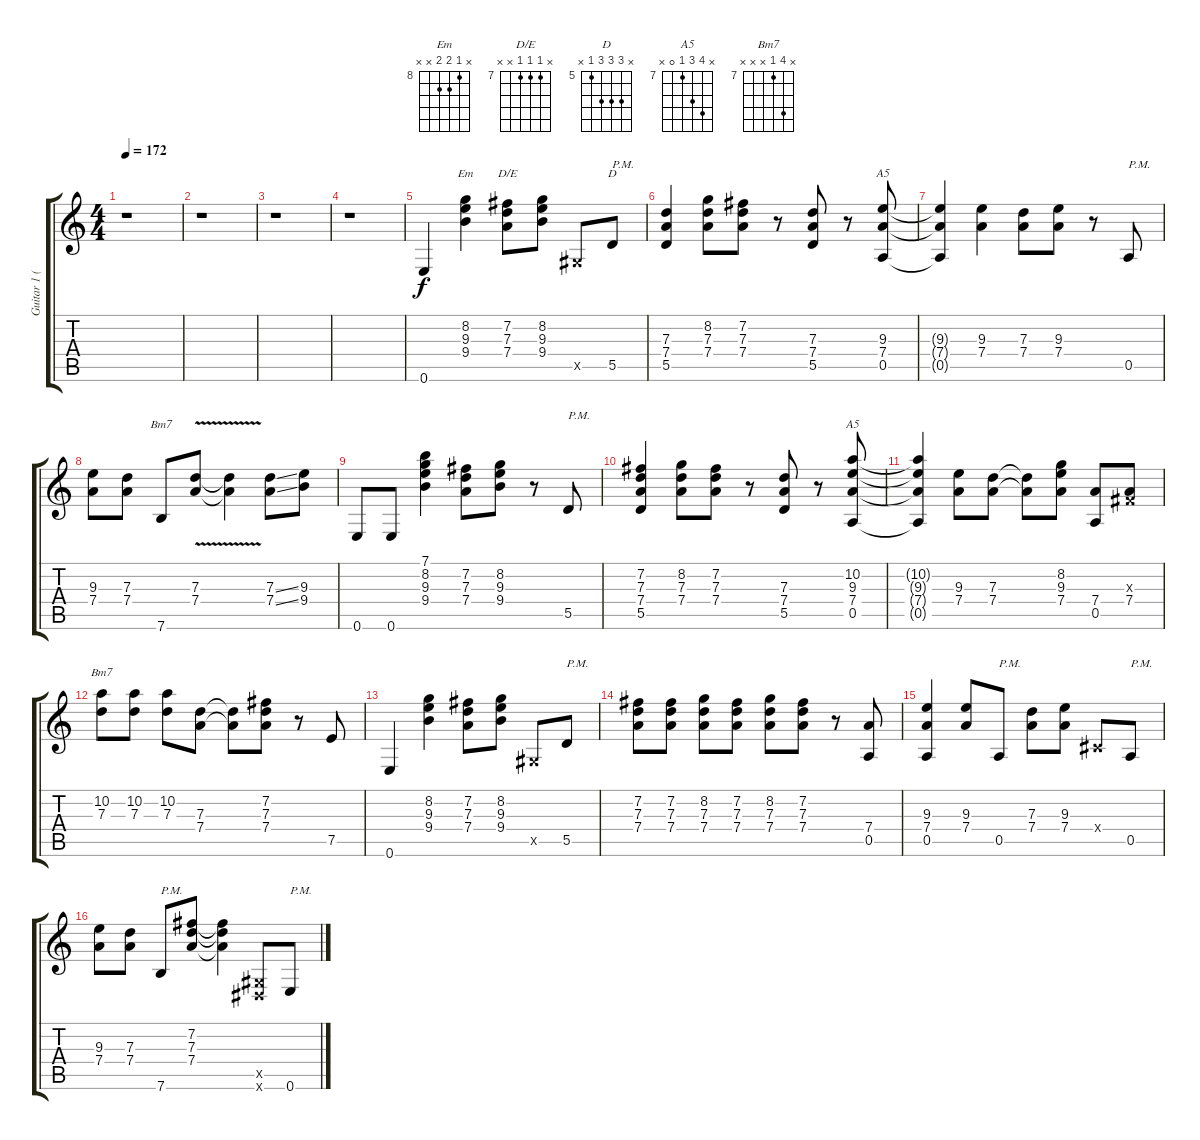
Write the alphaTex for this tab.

\track ("Guitar 1 (Rythm.)" "Guitar 1 (") {instrument distortionguitar}
\staff {score tabs}
\tuning (E4 B3 G3 D3 A2 E2) {hide}
\chord ("Em" x 8 9 9 x x) {firstfret 8}
\chord ("D/E" x 7 7 7 x x) {firstfret 7}
\chord ("D" x 7 7 7 5 x) {firstfret 5}
\chord ("A5" x x 9 7 0 x) {firstfret 7}
\chord ("Bm7" x x 7 7 x 7) {firstfret 7}
\chord ("A5" x 10 9 7 0 x) {firstfret 7}
\chord ("Bm7" x 10 7 x x x) {firstfret 7}
\ts (4 4)
\tempo 172
\clef g2
\ks c
r.1{dy f instrument distortionguitar} |
r.1 |
r.1 |
r.1 |
0.6.4 (8.2 9.3 9.4).4{ch "Em"} (7.2 7.3 7.4).8{ch "D/E"} (8.2 9.3 9.4).8 -1.5{x}.8 5.5.8{ch "D" txt "P.M."} |
(7.3 7.4 5.5).4 (8.2 7.3 7.4).8 (7.2 7.3 7.4).8 r.8 (7.3 7.4 5.5).8 r.8 (9.3 7.4 0.5).8{ch "A5"} |
(9.3{t} 7.4{t} 0.5{t}).4 (9.3 7.4).4 (7.3 7.4).8 (9.3 7.4).8 r.8 0.5.8{txt "P.M."} |
(9.3 7.4).8 (7.3 7.4).8 7.6.8{ch "Bm7"} (7.3{v} 7.4{v}).8 (7.3{t} 7.4{t}).4 (7.3{ss} 7.4{ss}).8 (9.3 9.4).8 |
0.6.8 0.6.8 (7.1 8.2 9.3 9.4).4 (7.2 7.3 7.4).8 (8.2 9.3 9.4).8 r.8 5.5.8{txt "P.M."} |
(7.2 7.3 7.4 5.5).4 (8.2 7.3 7.4).8 (7.2 7.3 7.4).8 r.8 (7.3 7.4 5.5).8 r.8 (10.2 9.3 7.4 0.5).8{ch "A5"} |
(10.2{t} 9.3{t} 7.4{t} 0.5{t}).4 (9.3 7.4).8 (7.3 7.4).8 (7.3{t} 7.4{t}).8 (8.2 9.3 7.4).8 (7.4 0.5).8 (-1.3{x} 7.4).8 |
(10.2 7.3).8{ch "Bm7"} (10.2 7.3).8 (10.2 7.3).8 (7.3 7.4).8 (7.3{t} 7.4{t}).8 (7.2 7.3 7.4).8 r.8 7.5.8 |
0.6.4 (8.2 9.3 9.4).4 (7.2 7.3 7.4).8 (8.2 9.3 9.4).8 -1.5{x}.8 5.5.8{txt "P.M."} |
(7.2 7.3 7.4).8 (7.2 7.3 7.4).8 (8.2 7.3 7.4).8 (7.2 7.3 7.4).8 (8.2 7.3 7.4).8 (7.2 7.3 7.4).8 r.8 (7.4 0.5).8 |
(9.3 7.4 0.5).4 (9.3 7.4).8 0.5.8{txt "P.M."} (7.3 7.4).8 (9.3 7.4).8 -1.4{x}.8 0.5.8{txt "P.M."} |
(9.3 7.4).8 (7.3 7.4).8 7.6.8{txt "P.M."} (7.2 7.3 7.4).8 (7.2{t} 7.3{t} 7.4{t}).4 (-1.5{x} -1.6{x}).8 0.6.8{txt "P.M."}
